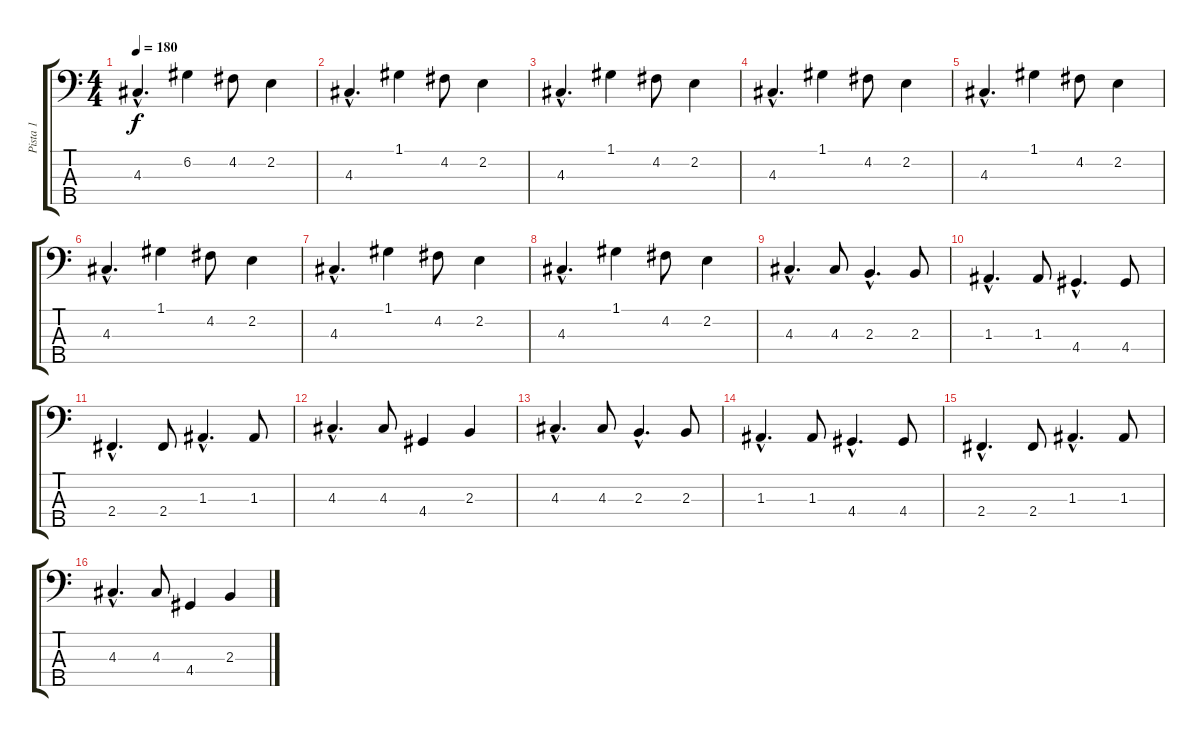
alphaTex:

\track ("Pista 1" "Pista 1") {instrument acousticbass}
\staff {score tabs}
\tuning (G2 D2 A1 E1 B0) {hide}
\ts (4 4)
\tempo 180
\clef f4
\ks c
4.3{hac}.4{d dy f instrument acousticbass} 6.2.4 4.2.8 2.2.4 |
4.3{hac}.4{d} 1.1.4 4.2.8 2.2.4 |
4.3{hac}.4{d} 1.1.4 4.2.8 2.2.4 |
4.3{hac}.4{d} 1.1.4 4.2.8 2.2.4 |
4.3{hac}.4{d} 1.1.4 4.2.8 2.2.4 |
4.3{hac}.4{d} 1.1.4 4.2.8 2.2.4 |
4.3{hac}.4{d} 1.1.4 4.2.8 2.2.4 |
4.3{hac}.4{d} 1.1.4 4.2.8 2.2.4 |
4.3{hac}.4{d} 4.3.8 2.3{hac}.4{d} 2.3.8 |
1.3{hac}.4{d} 1.3.8 4.4{hac}.4{d} 4.4.8 |
2.4{hac}.4{d} 2.4.8 1.3{hac}.4{d} 1.3.8 |
4.3{hac}.4{d} 4.3.8 4.4.4 2.3.4 |
4.3{hac}.4{d} 4.3.8 2.3{hac}.4{d} 2.3.8 |
1.3{hac}.4{d} 1.3.8 4.4{hac}.4{d} 4.4.8 |
2.4{hac}.4{d} 2.4.8 1.3{hac}.4{d} 1.3.8 |
4.3{hac}.4{d} 4.3.8 4.4.4 2.3.4
